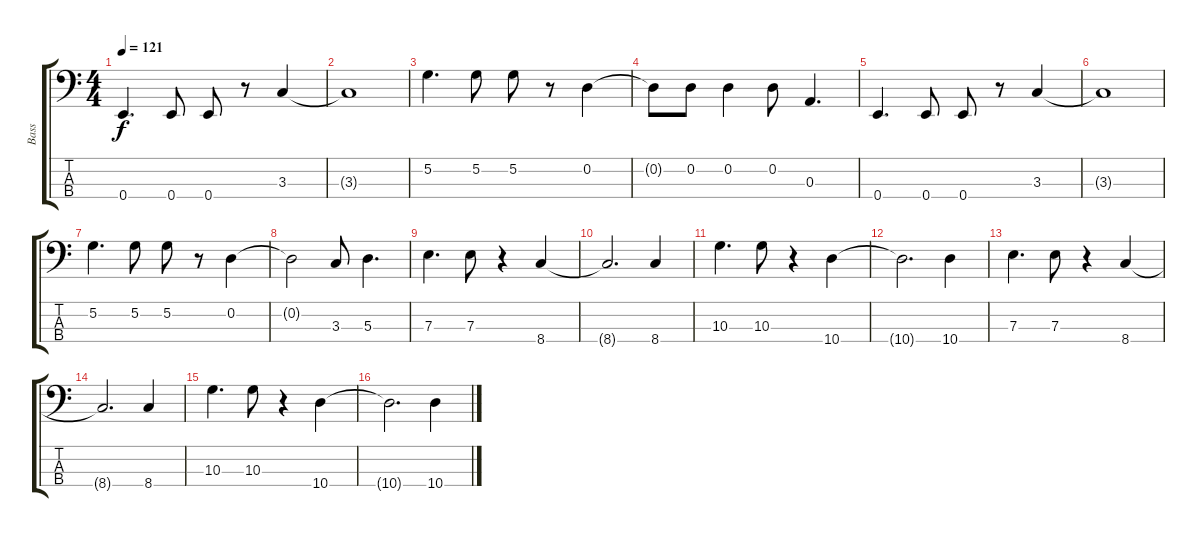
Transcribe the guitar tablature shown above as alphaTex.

\track ("Bass" "Bass") {instrument electricbassfinger}
\staff {score tabs}
\tuning (G2 D2 A1 E1) {hide}
\ts (4 4)
\tempo 121
\clef f4
\ks c
0.4.4{d dy f} 0.4.8 0.4.8 r.8 3.3.4 |
3.3{t}.1 |
5.2.4{d} 5.2.8 5.2.8 r.8 0.2.4 |
0.2{t}.8 0.2.8 0.2.4 0.2.8 0.3.4{d} |
0.4.4{d} 0.4.8 0.4.8 r.8 3.3.4 |
3.3{t}.1 |
5.2.4{d} 5.2.8 5.2.8 r.8 0.2.4 |
0.2{t}.2 3.3.8 5.3.4{d} |
7.3.4{d} 7.3.8 r.4 8.4.4 |
8.4{t}.2{d} 8.4.4 |
10.3.4{d} 10.3.8 r.4 10.4.4 |
10.4{t}.2{d} 10.4.4 |
7.3.4{d} 7.3.8 r.4 8.4.4 |
8.4{t}.2{d} 8.4.4 |
10.3.4{d} 10.3.8 r.4 10.4.4 |
10.4{t}.2{d} 10.4.4
